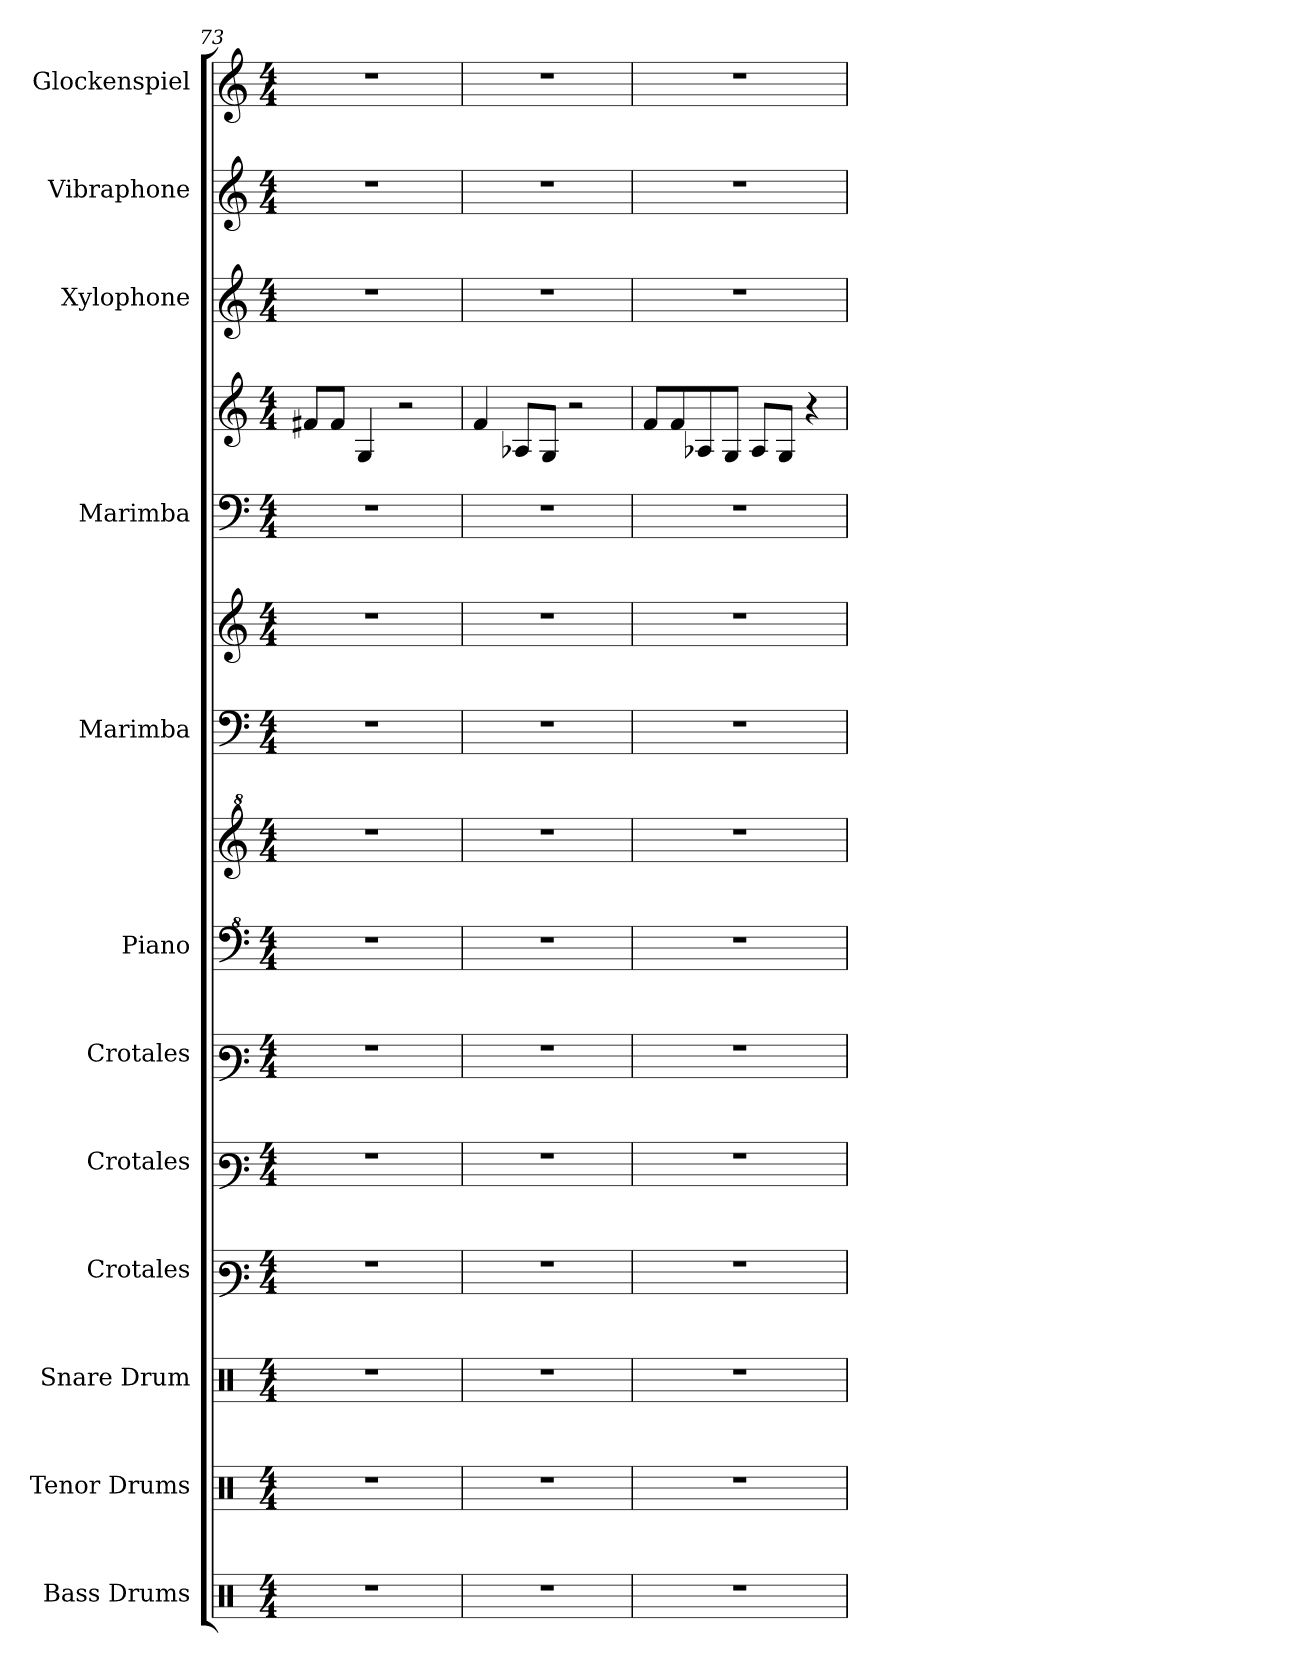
**kern	**kern	**kern	**kern	**kern	**kern	**kern	**kern	**kern	**kern	**kern	**kern	**kern	**kern	**kern
*part12	*part11	*part10	*part9	*part8	*part7	*part6	*part6	*part5	*part5	*part4	*part4	*part3	*part2	*part1
*staff15	*staff14	*staff13	*staff12	*staff11	*staff10	*staff9	*staff8	*staff7	*staff6	*staff5	*staff4	*staff3	*staff2	*staff1
*I"Bass Drums	*I"Tenor Drums	*I"Snare Drum	*I"Crotales	*I"Crotales	*I"Crotales	*I"Piano	*	*I"Marimba	*	*I"Marimba	*	*I"Xylophone	*I"Vibraphone	*I"Glockenspiel
*I'BD	*I'TD	*I'SD	*I'Cro.	*I'Cro.	*I'Cro.	*I'Pno.	*	*I'Mrm.	*	*I'Mrm.	*	*I'Xyl.	*I'Vib.	*I'Glk.
!!LO:PB:g=z
*clefX	*clefX	*clefX	*clefF3	*clefF3	*clefF3	*clefF^4	*clefG^2	*clefF4	*clefG2	*clefF4	*clefG2	*clefG2	*clefG2	*clefG2
*	*	*	*ITrd-14c-24	*ITrd-14c-24	*ITrd-14c-24	*	*	*	*	*	*	*ITrd-7c-12	*	*ITrd-14c-24
*k[]	*k[]	*k[]	*k[]	*k[]	*k[]	*k[]	*k[]	*k[]	*k[]	*k[]	*k[]	*k[]	*k[]	*k[]
*M4/4	*M4/4	*M4/4	*M4/4	*M4/4	*M4/4	*M4/4	*M4/4	*M4/4	*M4/4	*M4/4	*M4/4	*M4/4	*M4/4	*M4/4
=73	=73	=73	=73	=73	=73	=73	=73	=73	=73	=73	=73	=73	=73	=73
1r	1r	1r	1r	1r	1r	1r	1r	1r	1r	1r	8f#X/L	1r	1r	1r
.	.	.	.	.	.	.	.	.	.	.	8f#/J	.	.	.
.	.	.	.	.	.	.	.	.	.	.	4G/	.	.	.
.	.	.	.	.	.	.	.	.	.	.	2r	.	.	.
=74	=74	=74	=74	=74	=74	=74	=74	=74	=74	=74	=74	=74	=74	=74
1r	1r	1r	1r	1r	1r	1r	1r	1r	1r	1r	4f/	1r	1r	1r
.	.	.	.	.	.	.	.	.	.	.	8A-X/L	.	.	.
.	.	.	.	.	.	.	.	.	.	.	8G/J	.	.	.
.	.	.	.	.	.	.	.	.	.	.	2r	.	.	.
=75	=75	=75	=75	=75	=75	=75	=75	=75	=75	=75	=75	=75	=75	=75
1r	1r	1r	1r	1r	1r	1r	1r	1r	1r	1r	8f/L	1r	1r	1r
.	.	.	.	.	.	.	.	.	.	.	8f/	.	.	.
.	.	.	.	.	.	.	.	.	.	.	8A-X/	.	.	.
.	.	.	.	.	.	.	.	.	.	.	8G/J	.	.	.
.	.	.	.	.	.	.	.	.	.	.	8A-/L	.	.	.
.	.	.	.	.	.	.	.	.	.	.	8G/J	.	.	.
.	.	.	.	.	.	.	.	.	.	.	4r	.	.	.
=	=	=	=	=	=	=	=	=	=	=	=	=	=	=
*-	*-	*-	*-	*-	*-	*-	*-	*-	*-	*-	*-	*-	*-	*-
